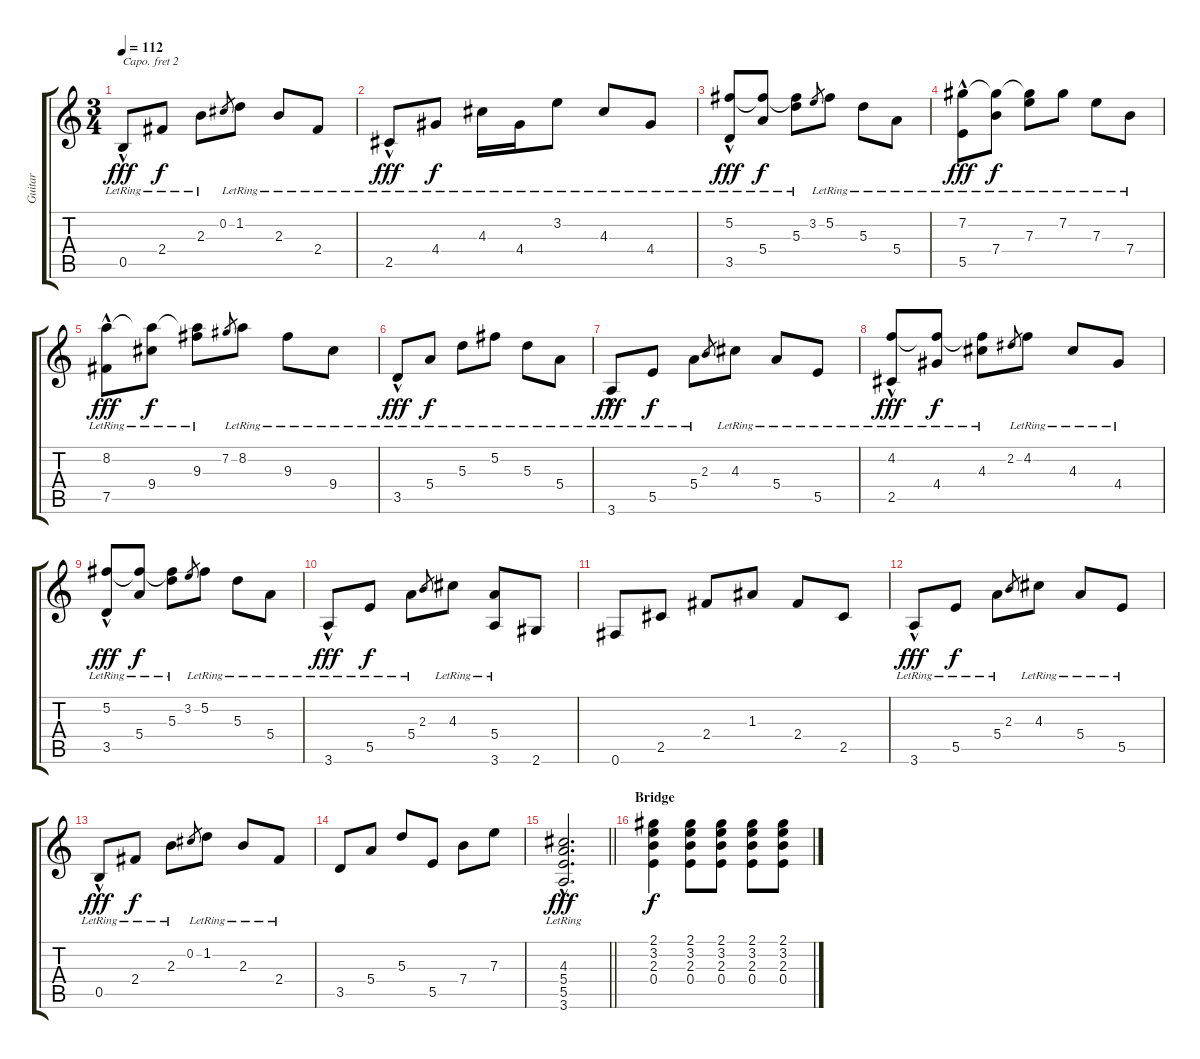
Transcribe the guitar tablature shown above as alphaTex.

\track ("Guitar" "Guitar") {instrument electricguitarclean}
\staff {score tabs}
\capo 2
\tuning (E4 B3 G3 D3 A2 E2) {hide}
\ts (3 4)
\tempo 112
\clef g2
\ks c
0.5{hac lr}.8{dy fff} 2.4{lr}.8{dy f} 2.3{lr}.8 0.2.8{gr} 1.2{lr}.8 2.3{lr}.8 2.4{lr}.8 |
2.5{hac lr}.8{dy fff} 4.4{lr}.8{dy f} 4.3{lr}.16 4.4{lr}.16 3.2{lr}.8 4.3{lr}.8 4.4{lr}.8 |
(5.2 3.5{hac lr}).8{dy fff} (5.2{t} 5.4{lr}).8{dy f} (5.2{t} 5.3{lr}).8 3.2.8{gr} 5.2{lr}.8 5.3{lr}.8 5.4{lr}.8 |
(7.2 5.5{hac lr}).8{dy fff} (7.2{t} 7.4{lr}).8{dy f} (7.2{t} 7.3{lr}).8 7.2{lr}.8 7.3{lr}.8 7.4{lr}.8 |
(8.2 7.5{hac lr}).8{dy fff} (8.2{t} 9.4{lr}).8{dy f} (8.2{t} 9.3{lr}).8 7.2.8{gr} 8.2{lr}.8 9.3{lr}.8 9.4{lr}.8 |
3.5{hac lr}.8{dy fff} 5.4{lr}.8{dy f} 5.3{lr}.8 5.2{lr}.8 5.3{lr}.8 5.4{lr}.8 |
3.6{hac lr}.8{dy fff} 5.5{lr}.8{dy f} 5.4{lr}.8 2.3.8{gr} 4.3{lr}.8 5.4{lr}.8 5.5{lr}.8 |
(4.2 2.5{hac lr}).8{dy fff} (4.2{t} 4.4{lr}).8{dy f} (4.2{t} 4.3{lr}).8 2.2.8{gr} 4.2{lr}.8 4.3{lr}.8 4.4{lr}.8 |
(5.2 3.5{hac lr}).8{dy fff} (5.2{t} 5.4{lr}).8{dy f} (5.2{t} 5.3{lr}).8 3.2.8{gr} 5.2{lr}.8 5.3{lr}.8 5.4{lr}.8 |
3.6{hac lr}.8{dy fff} 5.5{lr}.8{dy f} 5.4{lr}.8 2.3.8{gr} 4.3{lr}.8 (5.4{lr} 3.6).8 2.6.8 |
0.6.8 2.5.8 2.4.8 1.3.8 2.4.8 2.5.8 |
3.6{hac lr}.8{dy fff} 5.5{lr}.8{dy f} 5.4{lr}.8 2.3.8{gr} 4.3{lr}.8 5.4{lr}.8 5.5{lr}.8 |
0.5{hac lr}.8{dy fff} 2.4{lr}.8{dy f} 2.3{lr}.8 0.2.8{gr} 1.2{lr}.8 2.3{lr}.8 2.4{lr}.8 |
3.5.8 5.4.8 5.3.8 5.5.8 7.4.8 7.3.8 |
\barLineRight lightlight
(4.3 5.4 5.5 3.6{hac lr}).2{d dy fff} |
\section ("" "Bridge")
(2.1 3.2 2.3 0.4).4{dy f} (2.1 3.2 2.3 0.4).8 (2.1 3.2 2.3 0.4).8 (2.1 3.2 2.3 0.4).8 (2.1 3.2 2.3 0.4).8
